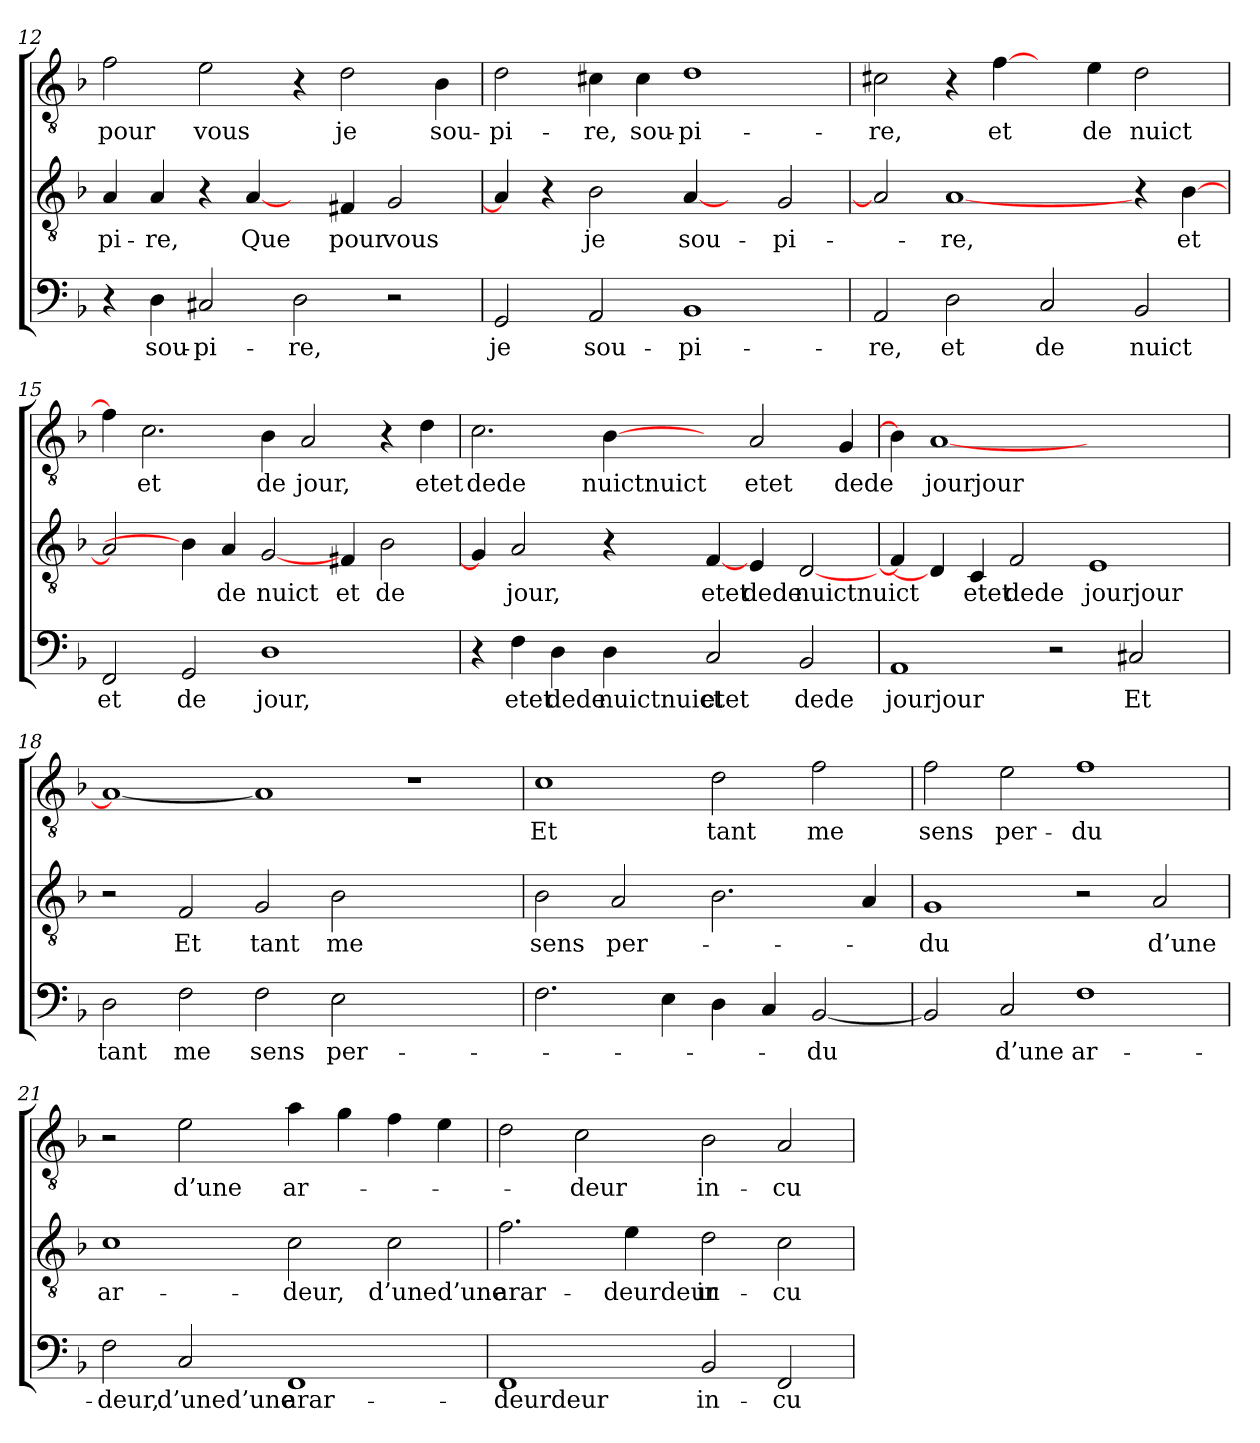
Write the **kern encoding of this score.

**kern	**text	**kern	**text	**kern	**text
*part3	*part3	*part2	*part2	*part1	*part1
*staff3	*staff3	*staff2	*staff2	*staff1	*staff1
*clefF4	*	*clefGv2	*	*clefGv2	*
*k[b-]	*	*k[b-]	*	*k[b-]	*
=12	=12	=12	=12	=12	=12
4r	.	4A	-pi-	2f	pour
4D	sou-	4A	-re,	.	.
2C#X	-pi-	4r	.	2e	vous
.	.	[4A	Que	.	.
2D	-re,	4ryy	.	4r	.
.	.	4F#X	pour	2d	je
2r	.	2G	vous	.	.
.	.	.	.	4B-	sou-
!!LO:LB:g=z
=13	=13	=13	=13	=13	=13
2GG	je	4A]	.	2d	-pi-
.	.	4r	.	.	.
2AA	sou-	2B-	je	4c#X	-re,
.	.	.	.	4c#	sou-
1BB-	-pi-	[4A	sou-	1d	-pi-
.	.	4ryy	.	.	.
.	.	2G	-pi-	.	.
=14	=14	=14	=14	=14	=14
2AA	-re,	2A]	.	2c#X	-re,
2D	et	[1A	-re,	4r	.
.	.	.	.	[4f	et
2C	de	.	.	4ryy	.
.	.	.	.	4e	de
2BB-	nuict	4r	.	2d	nuict
.	.	[4B-	et	.	.
=15	=15	=15	=15	=15	=15
2FF	et	2A]	.	4f]	.
.	.	.	.	2.c	et
2GG	de	4B-]	.	.	.
.	.	4A	de	.	.
1D	jour,	[2G	nuict	4B-	de
.	.	.	.	2A	jour,
.	.	4F#X	et	.	.
.	.	2B-	de	4r	.
4ryy	.	.	.	4d	etet
=16	=16	=16	=16	=16	=16
4r	.	4G]	.	2.c	dede
4F	etet	2A	jour,	.	.
4D	dede	.	.	.	.
4D	nuictnuict	4r	.	[4B-	nuictnuict
2C	etet	[4F	etet	4ryy	.
.	.	4E	dede	2A	etet
2BB-	dede	[2D	nuictnuict	.	.
.	.	.	.	4G	dede
!!LO:PB:g=z
=17	=17	=17	=17	=17	=17
1AA	jourjour	4F]	.	4B-]	.
.	.	4D]	.	[1A	jourjour
.	.	4C	etet	.	.
.	.	2F	dede	.	.
2r	.	.	.	.	.
.	.	1E	jourjour	1ryy	.
2C#X	Et	.	.	.	.
4ryy	.	.	.	.	.
=18	=18	=18	=18	=18	=18
2D	tant	2r	.	1A_	.
2F	me	2F	Et	.	.
2F	sens	2G	tant	1A]	.
2E	per-	2B-	me	.	.
1ryy	.	1ryy	.	1r	.
=19	=19	=19	=19	=19	=19
2.F	.	2B-	sens	1c	Et
.	.	2A	per-	.	.
4E	.	.	.	.	.
4D	.	2.B-	.	2d	tant
4C	.	.	.	.	.
[2BB-	-du	.	.	2f	me
.	.	4A	.	.	.
=20	=20	=20	=20	=20	=20
2BB-]	.	1G	-du	2f	sens
2C	d’une	.	.	2e	per-
1F	ar-	2r	.	1f	-du
.	.	2A	d’une	.	.
!!LO:LB:g=z
=21	=21	=21	=21	=21	=21
2F	-deur,	1c	ar-	2r	.
2C	d’uned’une	.	.	2e	d’une
1FF	arar-	2c	-deur,	4a	ar-
.	.	.	.	4g	.
.	.	2c	d’uned’une	4f	.
.	.	.	.	4e	.
=22	=22	=22	=22	=22	=22
1FF	-deurdeur	2.f	arar-	2d	.
.	.	.	.	2c	-deur
.	.	4e	-deurdeur	.	.
2BB-	in-	2d	in-	2B-	in-
2FF	-cu-	2c	-cu-	2A	-cu-
=	=	=	=	=	=
*-	*-	*-	*-	*-	*-
